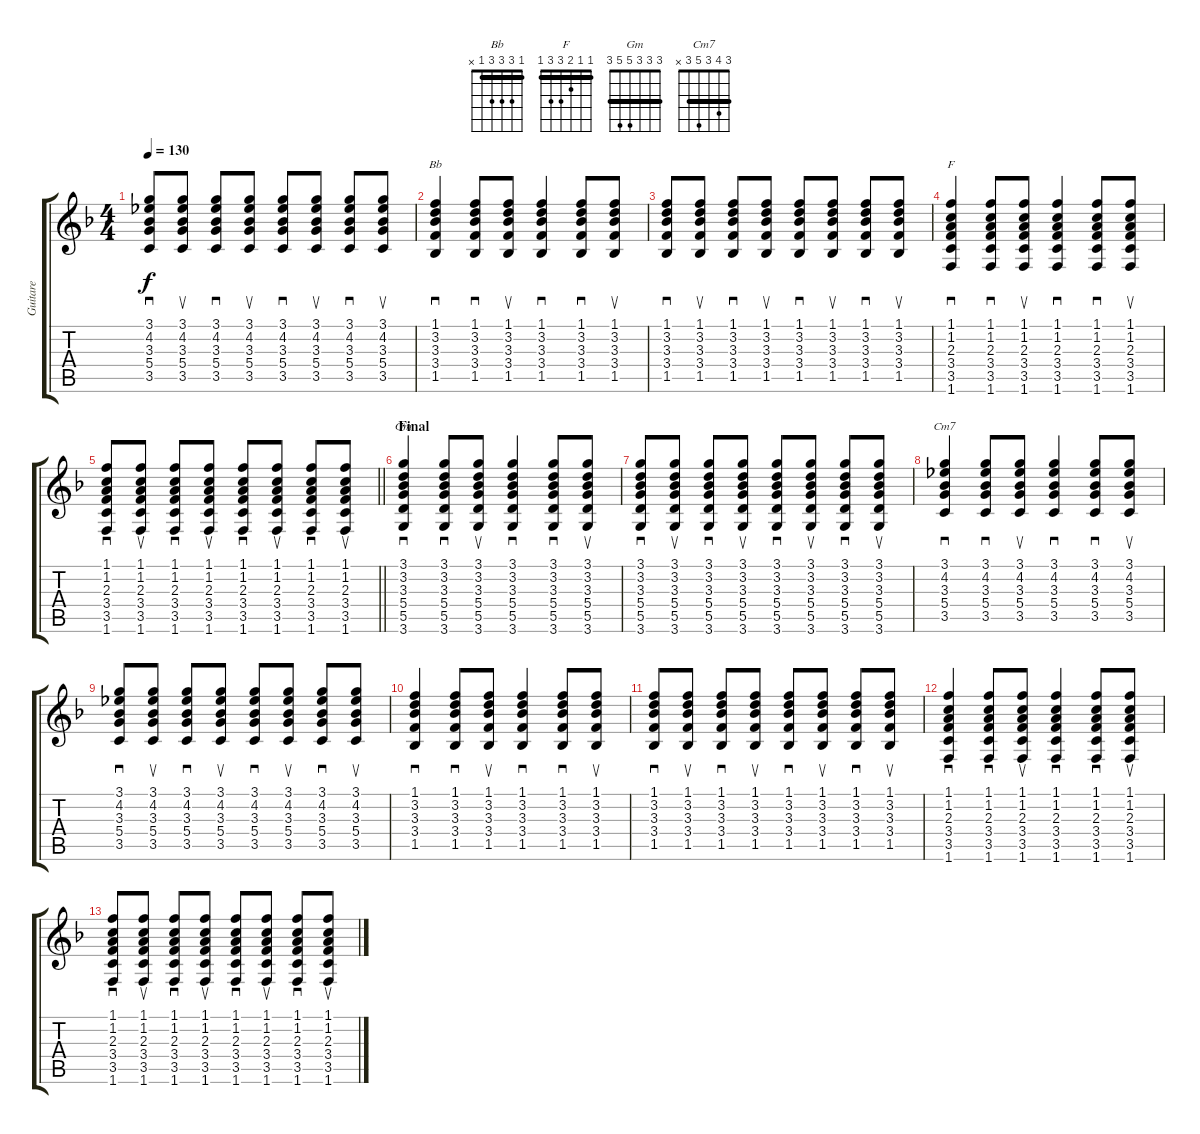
\track ("Guitare" "Guitare") {instrument acousticguitarsteel}
\staff {score tabs}
\tuning (E4 B3 G3 D3 A2 E2) {hide}
\chord ("Bb" 1 3 3 3 1 x) {barre 1}
\chord ("F" 1 1 2 3 3 1) {barre 1}
\chord ("Gm" 3 3 3 5 5 3) {barre 3}
\chord ("Cm7" 3 4 3 5 3 x) {barre 3}
\ts (4 4)
\tempo 130
\clef g2
\ks f
(3.1 4.2 3.3 5.4 3.5).8{sd dy f} (3.1 4.2 3.3 5.4 3.5).8{su} (3.1 4.2 3.3 5.4 3.5).8{sd} (3.1 4.2 3.3 5.4 3.5).8{su} (3.1 4.2 3.3 5.4 3.5).8{sd} (3.1 4.2 3.3 5.4 3.5).8{su} (3.1 4.2 3.3 5.4 3.5).8{sd} (3.1 4.2 3.3 5.4 3.5).8{su} |
(1.1 3.2 3.3 3.4 1.5).4{sd ch "Bb"} (1.1 3.2 3.3 3.4 1.5).8{sd} (1.1 3.2 3.3 3.4 1.5).8{su} (1.1 3.2 3.3 3.4 1.5).4{sd} (1.1 3.2 3.3 3.4 1.5).8{sd} (1.1 3.2 3.3 3.4 1.5).8{su} |
(1.1 3.2 3.3 3.4 1.5).8{sd} (1.1 3.2 3.3 3.4 1.5).8{su} (1.1 3.2 3.3 3.4 1.5).8{sd} (1.1 3.2 3.3 3.4 1.5).8{su} (1.1 3.2 3.3 3.4 1.5).8{sd} (1.1 3.2 3.3 3.4 1.5).8{su} (1.1 3.2 3.3 3.4 1.5).8{sd} (1.1 3.2 3.3 3.4 1.5).8{su} |
(1.1 1.2 2.3 3.4 3.5 1.6).4{sd ch "F"} (1.1 1.2 2.3 3.4 3.5 1.6).8{sd} (1.1 1.2 2.3 3.4 3.5 1.6).8{su} (1.1 1.2 2.3 3.4 3.5 1.6).4{sd} (1.1 1.2 2.3 3.4 3.5 1.6).8{sd} (1.1 1.2 2.3 3.4 3.5 1.6).8{su} |
\barLineRight lightlight
(1.1 1.2 2.3 3.4 3.5 1.6).8{sd} (1.1 1.2 2.3 3.4 3.5 1.6).8{su} (1.1 1.2 2.3 3.4 3.5 1.6).8{sd} (1.1 1.2 2.3 3.4 3.5 1.6).8{su} (1.1 1.2 2.3 3.4 3.5 1.6).8{sd} (1.1 1.2 2.3 3.4 3.5 1.6).8{su} (1.1 1.2 2.3 3.4 3.5 1.6).8{sd} (1.1 1.2 2.3 3.4 3.5 1.6).8{su} |
\section ("" "Final")
(3.1 3.2 3.3 5.4 5.5 3.6).4{sd ch "Gm"} (3.1 3.2 3.3 5.4 5.5 3.6).8{sd} (3.1 3.2 3.3 5.4 5.5 3.6).8{su} (3.1 3.2 3.3 5.4 5.5 3.6).4{sd} (3.1 3.2 3.3 5.4 5.5 3.6).8{sd} (3.1 3.2 3.3 5.4 5.5 3.6).8{su} |
(3.1 3.2 3.3 5.4 5.5 3.6).8{sd} (3.1 3.2 3.3 5.4 5.5 3.6).8{su} (3.1 3.2 3.3 5.4 5.5 3.6).8{sd} (3.1 3.2 3.3 5.4 5.5 3.6).8{su} (3.1 3.2 3.3 5.4 5.5 3.6).8{sd} (3.1 3.2 3.3 5.4 5.5 3.6).8{su} (3.1 3.2 3.3 5.4 5.5 3.6).8{sd} (3.1 3.2 3.3 5.4 5.5 3.6).8{su} |
(3.1 4.2 3.3 5.4 3.5).4{sd ch "Cm7"} (3.1 4.2 3.3 5.4 3.5).8{sd} (3.1 4.2 3.3 5.4 3.5).8{su} (3.1 4.2 3.3 5.4 3.5).4{sd} (3.1 4.2 3.3 5.4 3.5).8{sd} (3.1 4.2 3.3 5.4 3.5).8{su} |
(3.1 4.2 3.3 5.4 3.5).8{sd} (3.1 4.2 3.3 5.4 3.5).8{su} (3.1 4.2 3.3 5.4 3.5).8{sd} (3.1 4.2 3.3 5.4 3.5).8{su} (3.1 4.2 3.3 5.4 3.5).8{sd} (3.1 4.2 3.3 5.4 3.5).8{su} (3.1 4.2 3.3 5.4 3.5).8{sd} (3.1 4.2 3.3 5.4 3.5).8{su} |
(1.1 3.2 3.3 3.4 1.5).4{sd} (1.1 3.2 3.3 3.4 1.5).8{sd} (1.1 3.2 3.3 3.4 1.5).8{su} (1.1 3.2 3.3 3.4 1.5).4{sd} (1.1 3.2 3.3 3.4 1.5).8{sd} (1.1 3.2 3.3 3.4 1.5).8{su} |
(1.1 3.2 3.3 3.4 1.5).8{sd} (1.1 3.2 3.3 3.4 1.5).8{su} (1.1 3.2 3.3 3.4 1.5).8{sd} (1.1 3.2 3.3 3.4 1.5).8{su} (1.1 3.2 3.3 3.4 1.5).8{sd} (1.1 3.2 3.3 3.4 1.5).8{su} (1.1 3.2 3.3 3.4 1.5).8{sd} (1.1 3.2 3.3 3.4 1.5).8{su} |
(1.1 1.2 2.3 3.4 3.5 1.6).4{sd} (1.1 1.2 2.3 3.4 3.5 1.6).8{sd} (1.1 1.2 2.3 3.4 3.5 1.6).8{su} (1.1 1.2 2.3 3.4 3.5 1.6).4{sd} (1.1 1.2 2.3 3.4 3.5 1.6).8{sd} (1.1 1.2 2.3 3.4 3.5 1.6).8{su} |
(1.1 1.2 2.3 3.4 3.5 1.6).8{sd} (1.1 1.2 2.3 3.4 3.5 1.6).8{su} (1.1 1.2 2.3 3.4 3.5 1.6).8{sd} (1.1 1.2 2.3 3.4 3.5 1.6).8{su} (1.1 1.2 2.3 3.4 3.5 1.6).8{sd} (1.1 1.2 2.3 3.4 3.5 1.6).8{su} (1.1 1.2 2.3 3.4 3.5 1.6).8{sd} (1.1 1.2 2.3 3.4 3.5 1.6).8{su}
